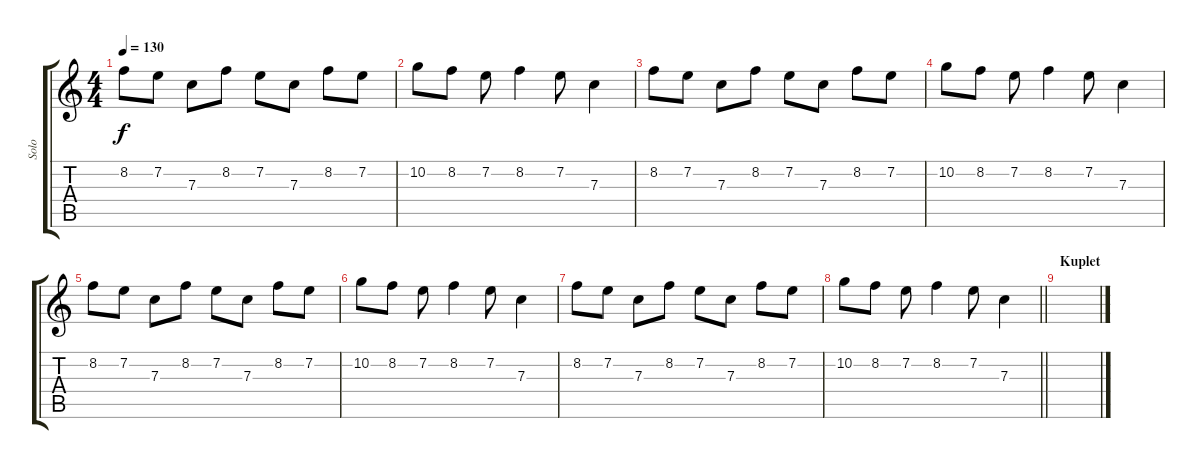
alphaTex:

\track ("Solo" "Solo") {instrument distortionguitar}
\staff {score tabs}
\tuning (D4 A3 F3 C3 G2 C2) {hide}
\ts (4 4)
\tempo 130
\clef g2
\ks c
8.2.8{dy f} 7.2.8 7.3.8 8.2.8 7.2.8 7.3.8 8.2.8 7.2.8 |
10.2.8 8.2.8 7.2.8 8.2.4 7.2.8 7.3.4 |
8.2.8 7.2.8 7.3.8 8.2.8 7.2.8 7.3.8 8.2.8 7.2.8 |
10.2.8 8.2.8 7.2.8 8.2.4 7.2.8 7.3.4 |
8.2.8 7.2.8 7.3.8 8.2.8 7.2.8 7.3.8 8.2.8 7.2.8 |
10.2.8 8.2.8 7.2.8 8.2.4 7.2.8 7.3.4 |
8.2.8 7.2.8 7.3.8 8.2.8 7.2.8 7.3.8 8.2.8 7.2.8 |
\barLineRight lightlight
10.2.8 8.2.8 7.2.8 8.2.4 7.2.8 7.3.4 |
\section ("" "Kuplet")
